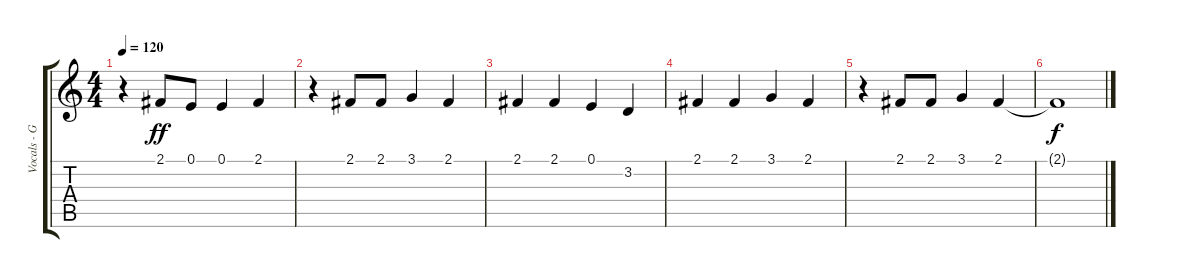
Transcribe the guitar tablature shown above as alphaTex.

\track ("Vocals - Greg Graffin" "Vocals - G") {instrument lead8bassandlead}
\staff {score tabs}
\tuning (E4 B3 G3 D3 A2 E2) {hide}
\ts (4 4)
\tempo 120
\clef g2
\ks c
r.4{dy ff} 2.1.8 0.1.8 0.1.4 2.1.4 |
r.4 2.1.8 2.1.8 3.1.4 2.1.4 |
2.1.4 2.1.4 0.1.4 3.2.4 |
2.1.4 2.1.4 3.1.4 2.1.4 |
r.4 2.1.8 2.1.8 3.1.4 2.1.4 |
2.1{t}.1{dy f}
